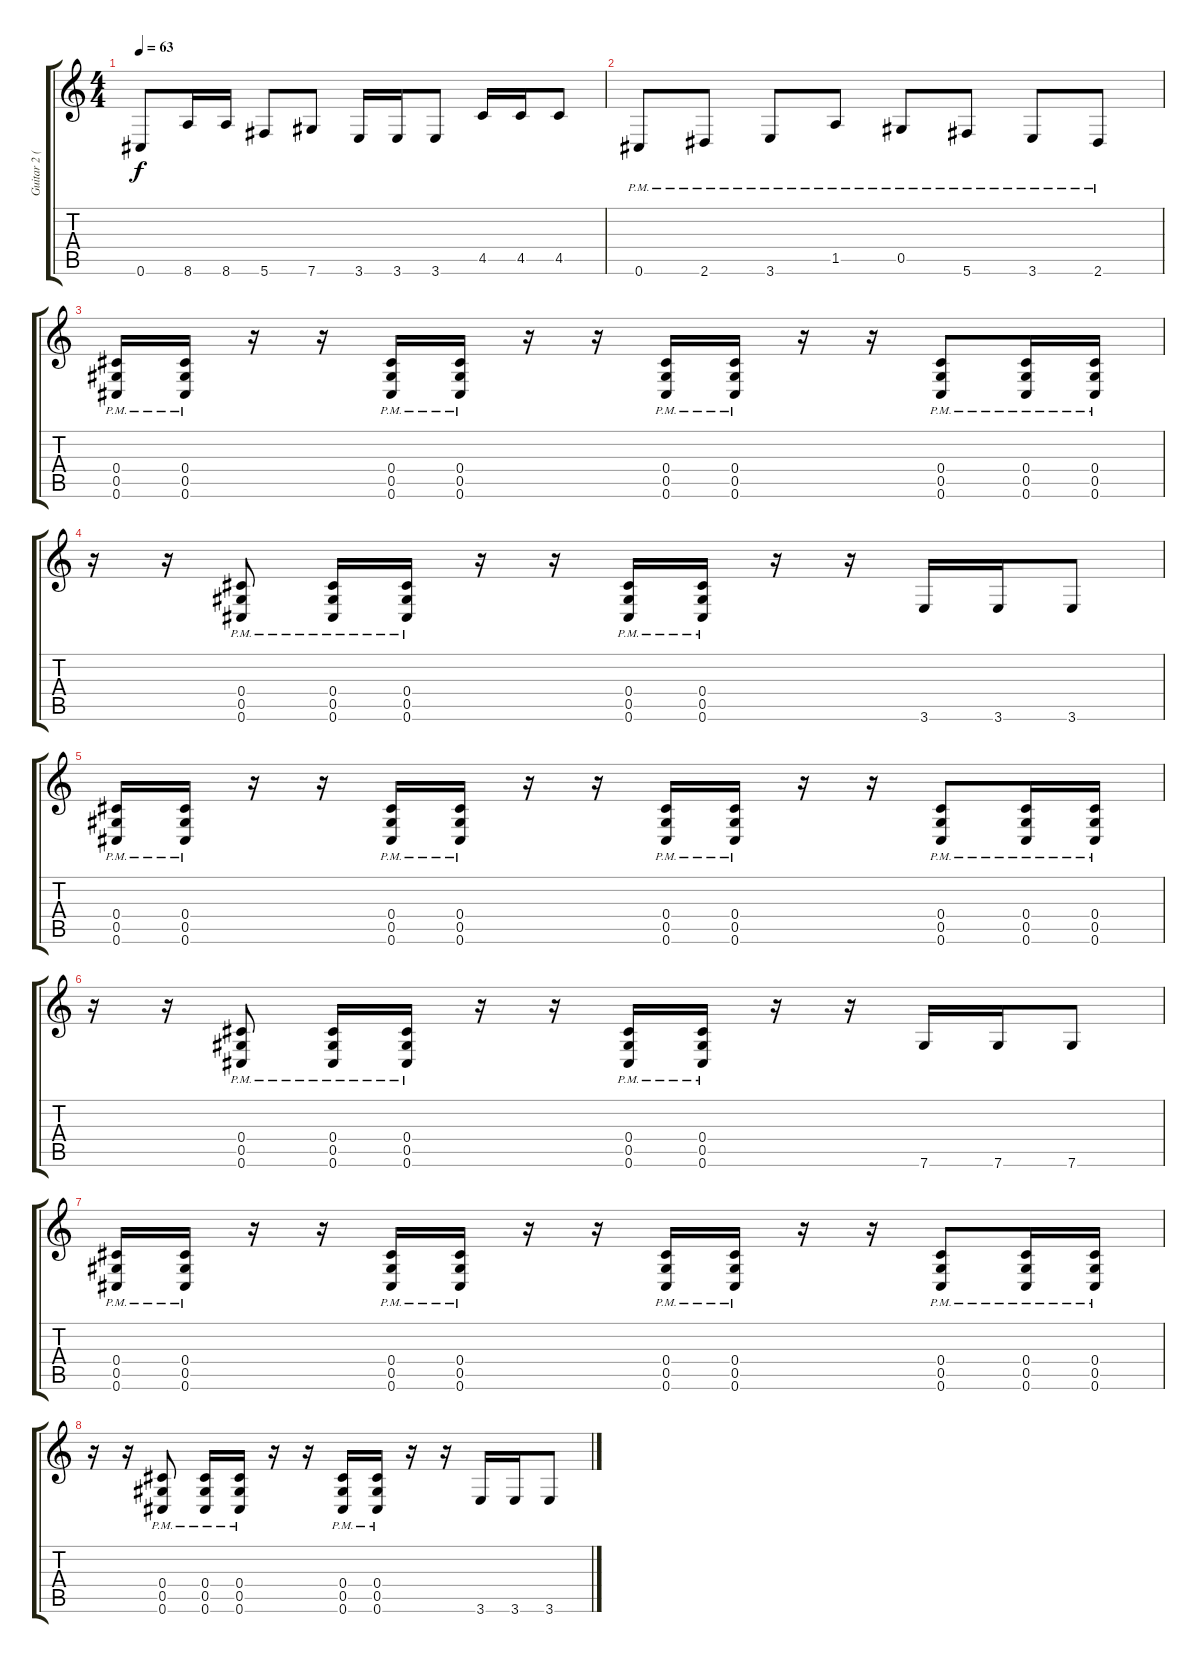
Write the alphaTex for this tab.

\track ("Guitar 2 (Drop C#)" "Guitar 2 (") {instrument distortionguitar}
\staff {score tabs}
\tuning (Eb4 Bb3 Gb3 Db3 Ab2 Db2) {hide}
\ts (4 4)
\tempo 63
\clef g2
\ks c
0.6.8{dy f} 8.6.16 8.6.16 5.6.8 7.6.8 3.6.16 3.6.16 3.6.8 4.5.16 4.5.16 4.5.8 |
0.6{pm}.8 2.6{pm}.8 3.6{pm}.8 1.5{pm}.8 0.5{pm}.8 5.6{pm}.8 3.6{pm}.8 2.6{pm}.8 |
(0.4{pm} 0.5{pm} 0.6{pm}).16 (0.4{pm} 0.5{pm} 0.6{pm}).16 r.16 r.16 (0.4{pm} 0.5{pm} 0.6{pm}).16 (0.4{pm} 0.5{pm} 0.6{pm}).16 r.16 r.16 (0.4{pm} 0.5{pm} 0.6{pm}).16 (0.4{pm} 0.5{pm} 0.6{pm}).16 r.16 r.16 (0.4{pm} 0.5{pm} 0.6{pm}).8 (0.4{pm} 0.5{pm} 0.6{pm}).16 (0.4{pm} 0.5{pm} 0.6{pm}).16 |
r.16 r.16 (0.4{pm} 0.5{pm} 0.6{pm}).8 (0.4{pm} 0.5{pm} 0.6{pm}).16 (0.4{pm} 0.5{pm} 0.6{pm}).16 r.16 r.16 (0.4{pm} 0.5{pm} 0.6{pm}).16 (0.4{pm} 0.5{pm} 0.6{pm}).16 r.16 r.16 3.6.16 3.6.16 3.6.8 |
(0.4{pm} 0.5{pm} 0.6{pm}).16 (0.4{pm} 0.5{pm} 0.6{pm}).16 r.16 r.16 (0.4{pm} 0.5{pm} 0.6{pm}).16 (0.4{pm} 0.5{pm} 0.6{pm}).16 r.16 r.16 (0.4{pm} 0.5{pm} 0.6{pm}).16 (0.4{pm} 0.5{pm} 0.6{pm}).16 r.16 r.16 (0.4{pm} 0.5{pm} 0.6{pm}).8 (0.4{pm} 0.5{pm} 0.6{pm}).16 (0.4{pm} 0.5{pm} 0.6{pm}).16 |
r.16 r.16 (0.4{pm} 0.5{pm} 0.6{pm}).8 (0.4{pm} 0.5{pm} 0.6{pm}).16 (0.4{pm} 0.5{pm} 0.6{pm}).16 r.16 r.16 (0.4{pm} 0.5{pm} 0.6{pm}).16 (0.4{pm} 0.5{pm} 0.6{pm}).16 r.16 r.16 7.6.16 7.6.16 7.6.8 |
(0.4{pm} 0.5{pm} 0.6{pm}).16 (0.4{pm} 0.5{pm} 0.6{pm}).16 r.16 r.16 (0.4{pm} 0.5{pm} 0.6{pm}).16 (0.4{pm} 0.5{pm} 0.6{pm}).16 r.16 r.16 (0.4{pm} 0.5{pm} 0.6{pm}).16 (0.4{pm} 0.5{pm} 0.6{pm}).16 r.16 r.16 (0.4{pm} 0.5{pm} 0.6{pm}).8 (0.4{pm} 0.5{pm} 0.6{pm}).16 (0.4{pm} 0.5{pm} 0.6{pm}).16 |
r.16 r.16 (0.4{pm} 0.5{pm} 0.6{pm}).8 (0.4{pm} 0.5{pm} 0.6{pm}).16 (0.4{pm} 0.5{pm} 0.6{pm}).16 r.16 r.16 (0.4{pm} 0.5{pm} 0.6{pm}).16 (0.4{pm} 0.5{pm} 0.6{pm}).16 r.16 r.16 3.6.16 3.6.16 3.6.8
